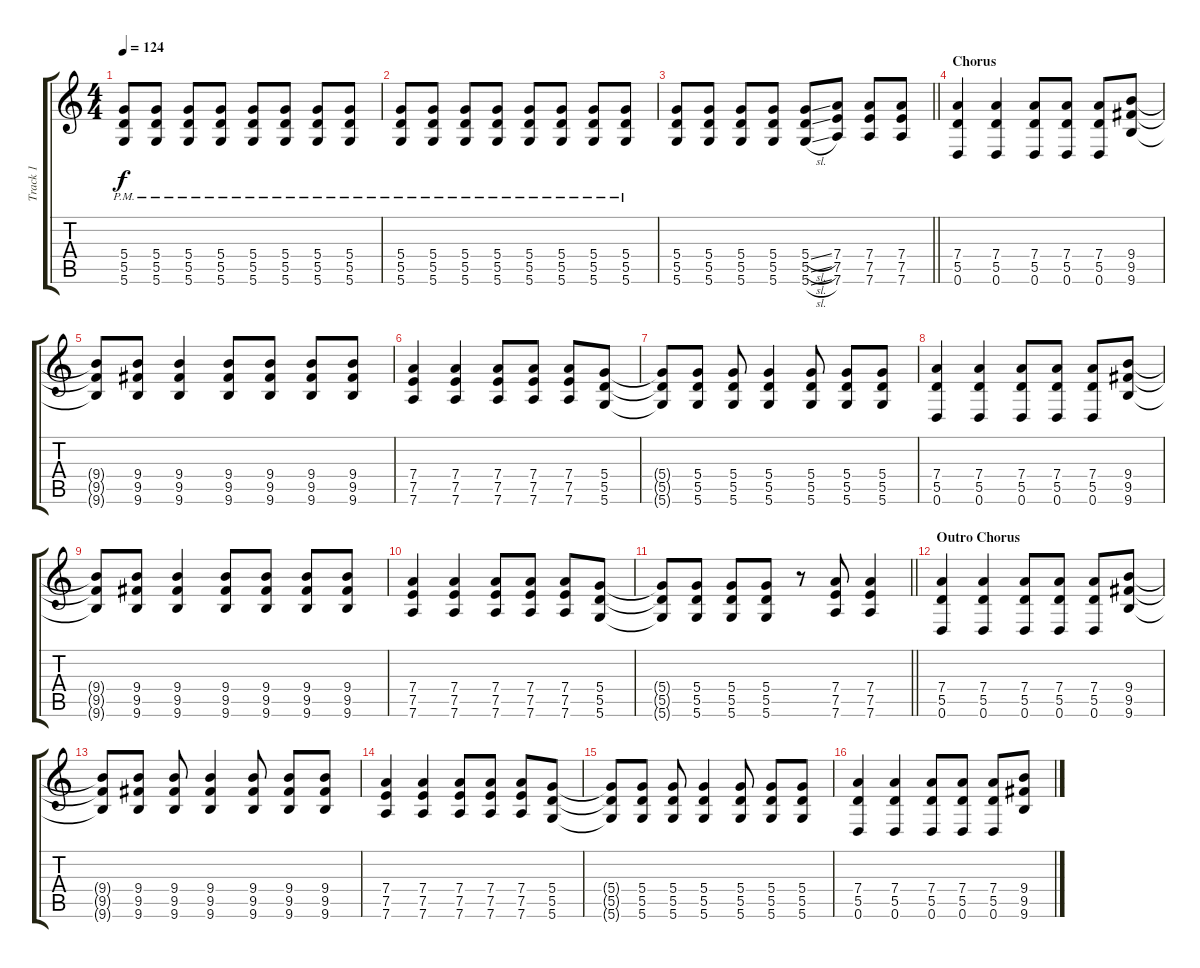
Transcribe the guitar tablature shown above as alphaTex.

\track ("Track 1" "Track 1") {instrument overdrivenguitar}
\staff {score tabs}
\tuning (E4 B3 G3 D3 A2 D2) {hide}
\ts (4 4)
\tempo 124
\clef g2
\ks c
(5.4{pm} 5.5{pm} 5.6{pm}).8{dy f} (5.4{pm} 5.5{pm} 5.6{pm}).8 (5.4{pm} 5.5{pm} 5.6{pm}).8 (5.4{pm} 5.5{pm} 5.6{pm}).8 (5.4{pm} 5.5{pm} 5.6{pm}).8 (5.4{pm} 5.5{pm} 5.6{pm}).8 (5.4{pm} 5.5{pm} 5.6{pm}).8 (5.4{pm} 5.5{pm} 5.6{pm}).8 |
(5.4{pm} 5.5{pm} 5.6).8 (5.4{pm} 5.5{pm} 5.6).8 (5.4{pm} 5.5{pm} 5.6).8 (5.4{pm} 5.5{pm} 5.6).8 (5.4{pm} 5.5 5.6).8 (5.4{pm} 5.5 5.6).8 (5.4{pm} 5.5 5.6).8 (5.4{pm} 5.5 5.6).8 |
\barLineRight lightlight
(5.4 5.5 5.6).8 (5.4 5.5 5.6).8 (5.4 5.5 5.6).8 (5.4 5.5 5.6).8 (5.4{sl} 5.5{sl} 5.6{sl}).8 (7.4 7.5 7.6).8 (7.4 7.5 7.6).8 (7.4 7.5 7.6).8 |
\section ("" "Chorus")
(7.4 5.5 0.6).4 (7.4 5.5 0.6).4 (7.4 5.5 0.6).8 (7.4 5.5 0.6).8 (7.4 5.5 0.6).8 (9.4 9.5 9.6).8 |
(9.4{t} 9.5{t} 9.6{t}).8 (9.4 9.5 9.6).8 (9.4 9.5 9.6).4 (9.4 9.5 9.6).8 (9.4 9.5 9.6).8 (9.4 9.5 9.6).8 (9.4 9.5 9.6).8 |
(7.4 7.5 7.6).4 (7.4 7.5 7.6).4 (7.4 7.5 7.6).8 (7.4 7.5 7.6).8 (7.4 7.5 7.6).8 (5.4 5.5 5.6).8 |
(5.4{t} 5.5{t} 5.6{t}).8 (5.4 5.5 5.6).8 (5.4 5.5 5.6).8 (5.4 5.5 5.6).4 (5.4 5.5 5.6).8 (5.4 5.5 5.6).8 (5.4 5.5 5.6).8 |
(7.4 5.5 0.6).4 (7.4 5.5 0.6).4 (7.4 5.5 0.6).8 (7.4 5.5 0.6).8 (7.4 5.5 0.6).8 (9.4 9.5 9.6).8 |
(9.4{t} 9.5{t} 9.6{t}).8 (9.4 9.5 9.6).8 (9.4 9.5 9.6).4 (9.4 9.5 9.6).8 (9.4 9.5 9.6).8 (9.4 9.5 9.6).8 (9.4 9.5 9.6).8 |
(7.4 7.5 7.6).4 (7.4 7.5 7.6).4 (7.4 7.5 7.6).8 (7.4 7.5 7.6).8 (7.4 7.5 7.6).8 (5.4 5.5 5.6).8 |
\barLineRight lightlight
(5.4{t} 5.5{t} 5.6{t}).8 (5.4 5.5 5.6).8 (5.4 5.5 5.6).8 (5.4 5.5 5.6).8 r.8 (7.4 7.5 7.6).8 (7.4 7.5 7.6).4 |
\section ("" "Outro Chorus")
(7.4 5.5 0.6).4 (7.4 5.5 0.6).4 (7.4 5.5 0.6).8 (7.4 5.5 0.6).8 (7.4 5.5 0.6).8 (9.4 9.5 9.6).8 |
(9.4{t} 9.5{t} 9.6{t}).8 (9.4 9.5 9.6).8 (9.4 9.5 9.6).8 (9.4 9.5 9.6).4 (9.4 9.5 9.6).8 (9.4 9.5 9.6).8 (9.4 9.5 9.6).8 |
(7.4 7.5 7.6).4 (7.4 7.5 7.6).4 (7.4 7.5 7.6).8 (7.4 7.5 7.6).8 (7.4 7.5 7.6).8 (5.4 5.5 5.6).8 |
(5.4{t} 5.5{t} 5.6{t}).8 (5.4 5.5 5.6).8 (5.4 5.5 5.6).8 (5.4 5.5 5.6).4 (5.4 5.5 5.6).8 (5.4 5.5 5.6).8 (5.4 5.5 5.6).8 |
(7.4 5.5 0.6).4 (7.4 5.5 0.6).4 (7.4 5.5 0.6).8 (7.4 5.5 0.6).8 (7.4 5.5 0.6).8 (9.4 9.5 9.6).8
